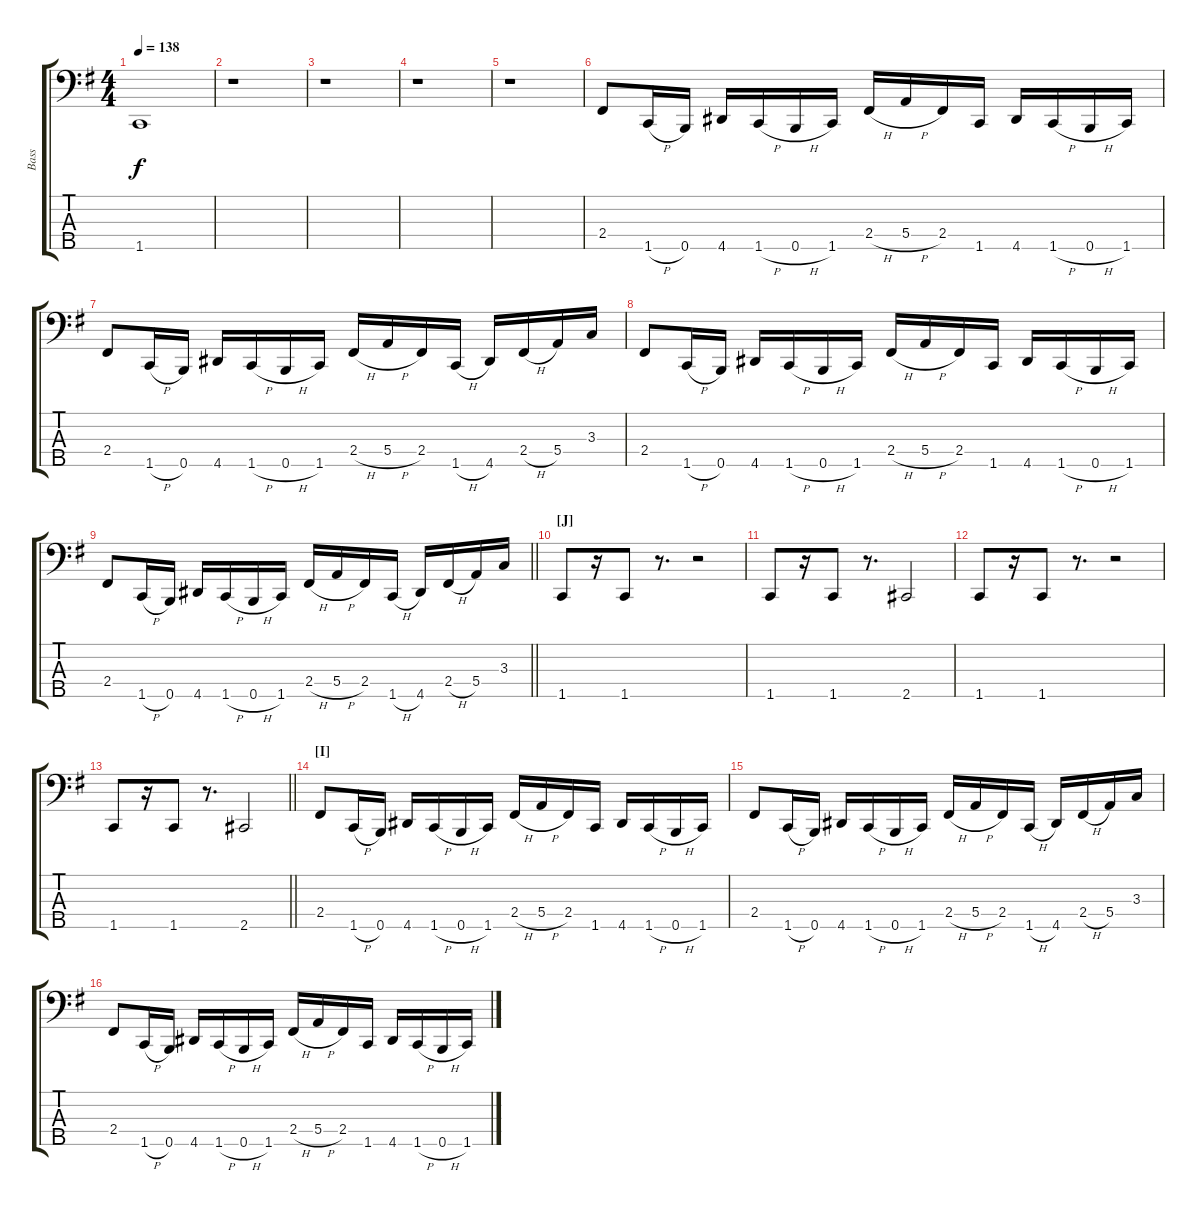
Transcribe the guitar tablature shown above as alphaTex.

\track ("Bass" "Bass") {instrument electricbassfinger}
\staff {score tabs}
\tuning (G2 D2 A1 E1 B0) {hide}
\ts (4 4)
\tempo 138
\clef f4
\ks eminor
1.5{t}.1{dy f} |
r.1 |
r.1 |
r.1 |
r.1 |
2.4.8 1.5{h}.16 0.5.16 4.5.16 1.5{h}.16 0.5{h}.16 1.5.16 2.4{h}.16 5.4{h}.16 2.4.16 1.5.16 4.5.16 1.5{h}.16 0.5{h}.16 1.5.16 |
2.4.8 1.5{h}.16 0.5.16 4.5.16 1.5{h}.16 0.5{h}.16 1.5.16 2.4{h}.16 5.4{h}.16 2.4.16 1.5{h}.16 4.5.16 2.4{h}.16 5.4.16 3.3.16 |
2.4.8 1.5{h}.16 0.5.16 4.5.16 1.5{h}.16 0.5{h}.16 1.5.16 2.4{h}.16 5.4{h}.16 2.4.16 1.5.16 4.5.16 1.5{h}.16 0.5{h}.16 1.5.16 |
\barLineRight lightlight
2.4.8 1.5{h}.16 0.5.16 4.5.16 1.5{h}.16 0.5{h}.16 1.5.16 2.4{h}.16 5.4{h}.16 2.4.16 1.5{h}.16 4.5.16 2.4{h}.16 5.4.16 3.3.16 |
\section ("" "[J]")
1.5.8 r.16 1.5.8 r.8{d} r.2 |
1.5.8 r.16 1.5.8 r.8{d} 2.5.2 |
1.5.8 r.16 1.5.8 r.8{d} r.2 |
\barLineRight lightlight
1.5.8 r.16 1.5.8 r.8{d} 2.5.2 |
\section ("" "[I]")
2.4.8 1.5{h}.16 0.5.16 4.5.16 1.5{h}.16 0.5{h}.16 1.5.16 2.4{h}.16 5.4{h}.16 2.4.16 1.5.16 4.5.16 1.5{h}.16 0.5{h}.16 1.5.16 |
2.4.8 1.5{h}.16 0.5.16 4.5.16 1.5{h}.16 0.5{h}.16 1.5.16 2.4{h}.16 5.4{h}.16 2.4.16 1.5{h}.16 4.5.16 2.4{h}.16 5.4.16 3.3.16 |
2.4.8 1.5{h}.16 0.5.16 4.5.16 1.5{h}.16 0.5{h}.16 1.5.16 2.4{h}.16 5.4{h}.16 2.4.16 1.5.16 4.5.16 1.5{h}.16 0.5{h}.16 1.5.16
